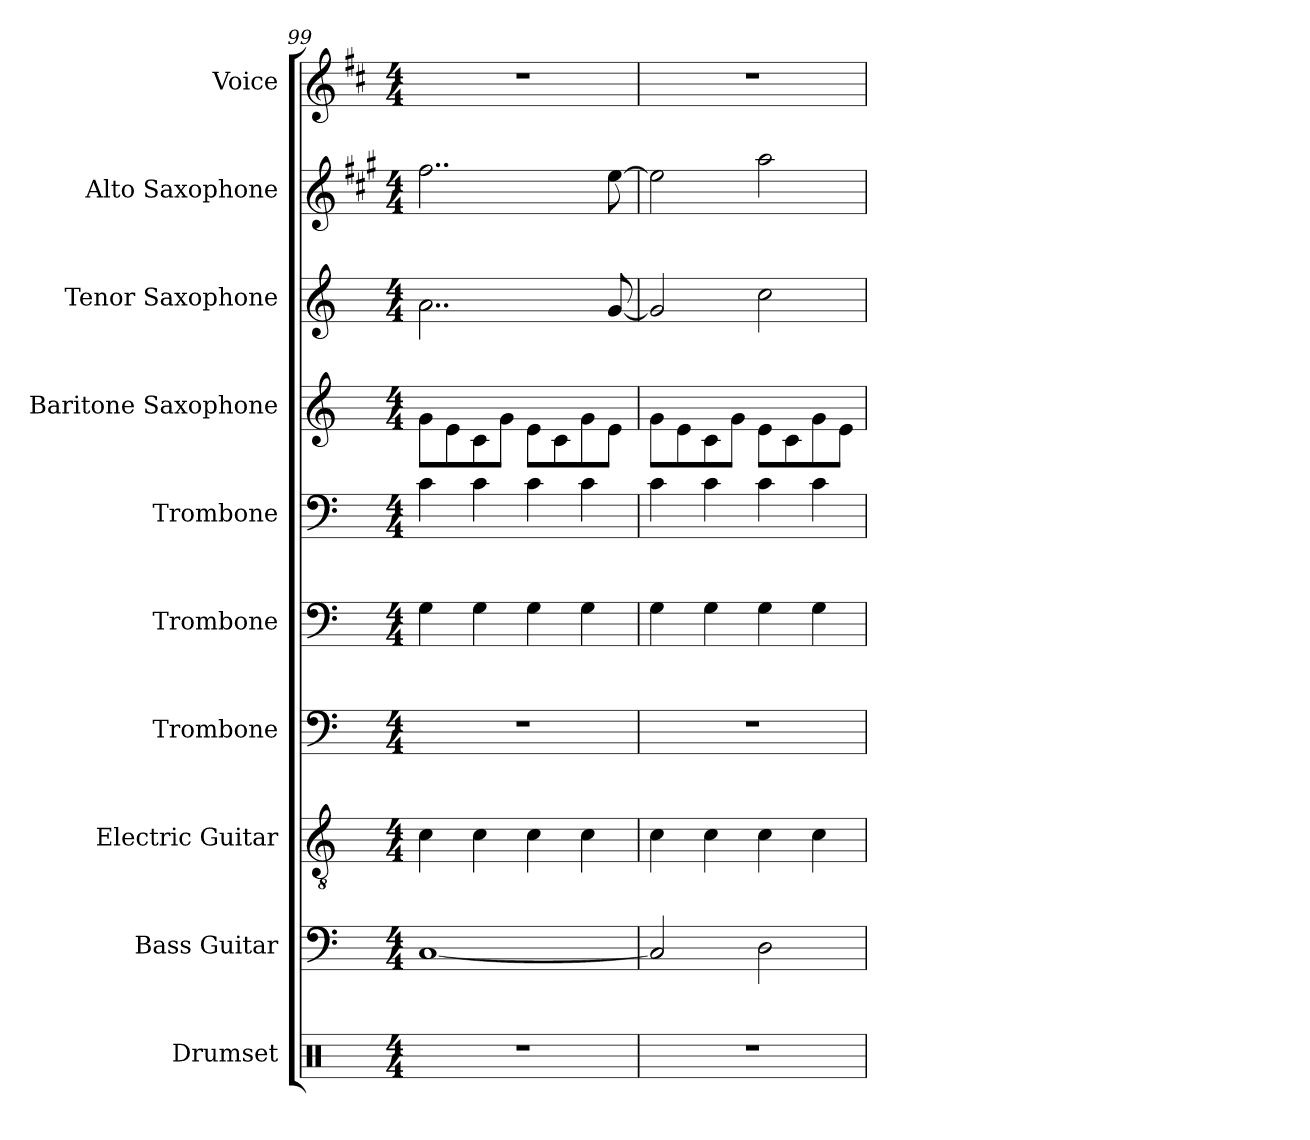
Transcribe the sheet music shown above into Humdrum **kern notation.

**kern	**kern	**kern	**kern	**kern	**kern	**kern	**kern	**kern	**kern
*part10	*part9	*part8	*part7	*part6	*part5	*part4	*part3	*part2	*part1
*staff10	*staff9	*staff8	*staff7	*staff6	*staff5	*staff4	*staff3	*staff2	*staff1
*I"Drumset	*I"Bass Guitar	*I"Electric Guitar	*I"Trombone	*I"Trombone	*I"Trombone	*I"Baritone Saxophone	*I"Tenor Saxophone	*I"Alto Saxophone	*I"Voice
*I'Drs.	*I'B. Guit.	*I'El. Guit.	*I'Tbn.	*I'Tbn.	*I'Tbn.	*I'Bar. Sax.	*I'T. Sax.	*I'A. Sax.	*I'Vo.
*clefX	*clefF4	*clefGv2	*clefF4	*clefF4	*clefF4	*clefG2	*clefG2	*clefG2	*clefG2
*	*ITrd7c12	*	*	*	*	*ITrd12c21	*ITrd8c14	*ITrd5c9	*ITrd1c2
*k[]	*k[]	*k[]	*k[]	*k[]	*k[]	*k[]	*k[]	*k[]	*k[]
*M4/4	*M4/4	*M4/4	*M4/4	*M4/4	*M4/4	*M4/4	*M4/4	*M4/4	*M4/4
=99	=99	=99	=99	=99	=99	=99	=99	=99	=99
1r	[1CC	4c\	1r	4G\	4c\	8G\L	2..A\	2..a\	1r
.	.	.	.	.	.	8E\	.	.	.
.	.	4c\	.	4G\	4c\	8C\	.	.	.
.	.	.	.	.	.	8G\J	.	.	.
.	.	4c\	.	4G\	4c\	8E\L	.	.	.
.	.	.	.	.	.	8C\	.	.	.
.	.	4c\	.	4G\	4c\	8G\	.	.	.
.	.	.	.	.	.	8E\J	[8G/	[8g\	.
=100	=100	=100	=100	=100	=100	=100	=100	=100	=100
1r	2CC/]	4c\	1r	4G\	4c\	8G\L	2G/]	2g\]	1r
.	.	.	.	.	.	8E\	.	.	.
.	.	4c\	.	4G\	4c\	8C\	.	.	.
.	.	.	.	.	.	8G\J	.	.	.
.	2DD\	4c\	.	4G\	4c\	8E\L	2c\	2cc\	.
.	.	.	.	.	.	8C\	.	.	.
.	.	4c\	.	4G\	4c\	8G\	.	.	.
.	.	.	.	.	.	8E\J	.	.	.
=	=	=	=	=	=	=	=	=	=
*-	*-	*-	*-	*-	*-	*-	*-	*-	*-
